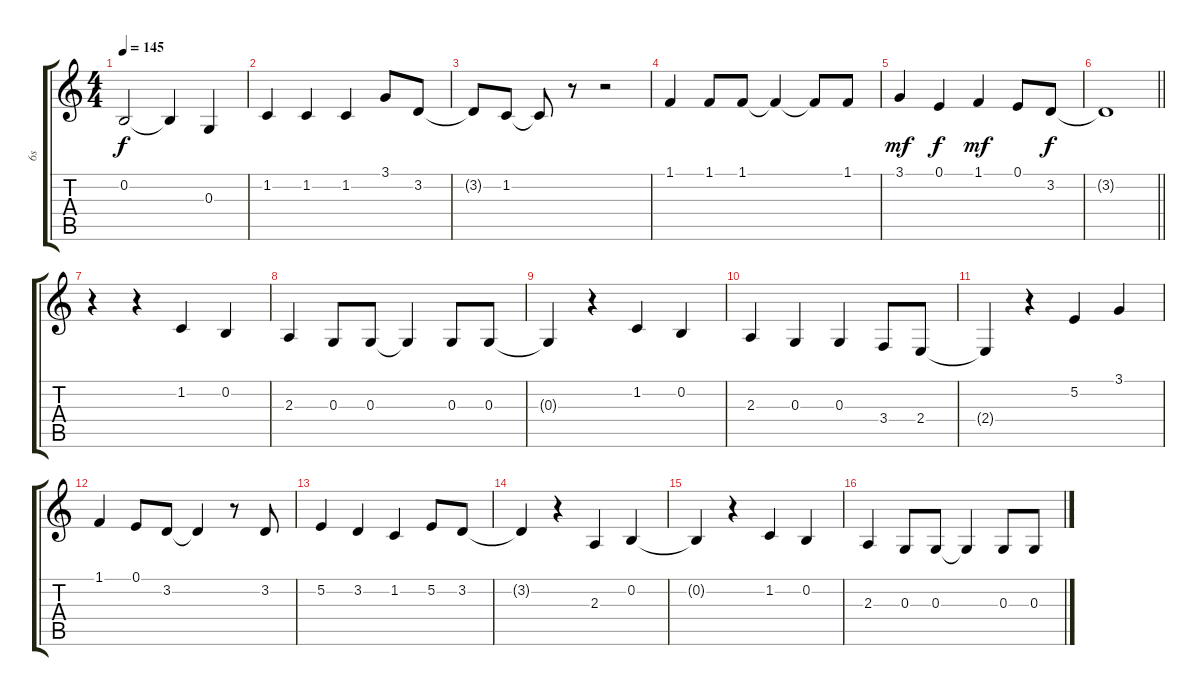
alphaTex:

\track ("6s" "6s") {instrument altosax}
\staff {score tabs}
\tuning (E4 B3 G3 D3 A2 E2) {hide}
\ts (4 4)
\tempo 145
\clef g2
\ks c
0.2.2{dy f} 0.2{t}.4 0.3.4 |
1.2.4 1.2.4 1.2.4 3.1.8 3.2.8 |
3.2{t}.8 1.2.8 1.2{t}.8 r.8 r.2 |
1.1.4 1.1.8 1.1.8 1.1{t}.4 1.1{t}.8 1.1.8 |
3.1.4{dy mf} 0.1.4{dy f} 1.1.4{dy mf} 0.1.8 3.2.8{dy f} |
\barLineRight lightlight
3.2{t}.1 |
r.4 r.4 1.2.4 0.2.4 |
2.3.4 0.3.8 0.3.8 0.3{t}.4 0.3.8 0.3.8 |
0.3{t}.4 r.4 1.2.4 0.2.4 |
2.3.4 0.3.4 0.3.4 3.4.8 2.4.8 |
2.4{t}.4 r.4 5.2.4 3.1.4 |
1.1.4 0.1.8 3.2.8 3.2{t}.4 r.8 3.2.8 |
5.2.4 3.2.4 1.2.4 5.2.8 3.2.8 |
3.2{t}.4 r.4 2.3.4 0.2.4 |
0.2{t}.4 r.4 1.2.4 0.2.4 |
2.3.4 0.3.8 0.3.8 0.3{t}.4 0.3.8 0.3.8
